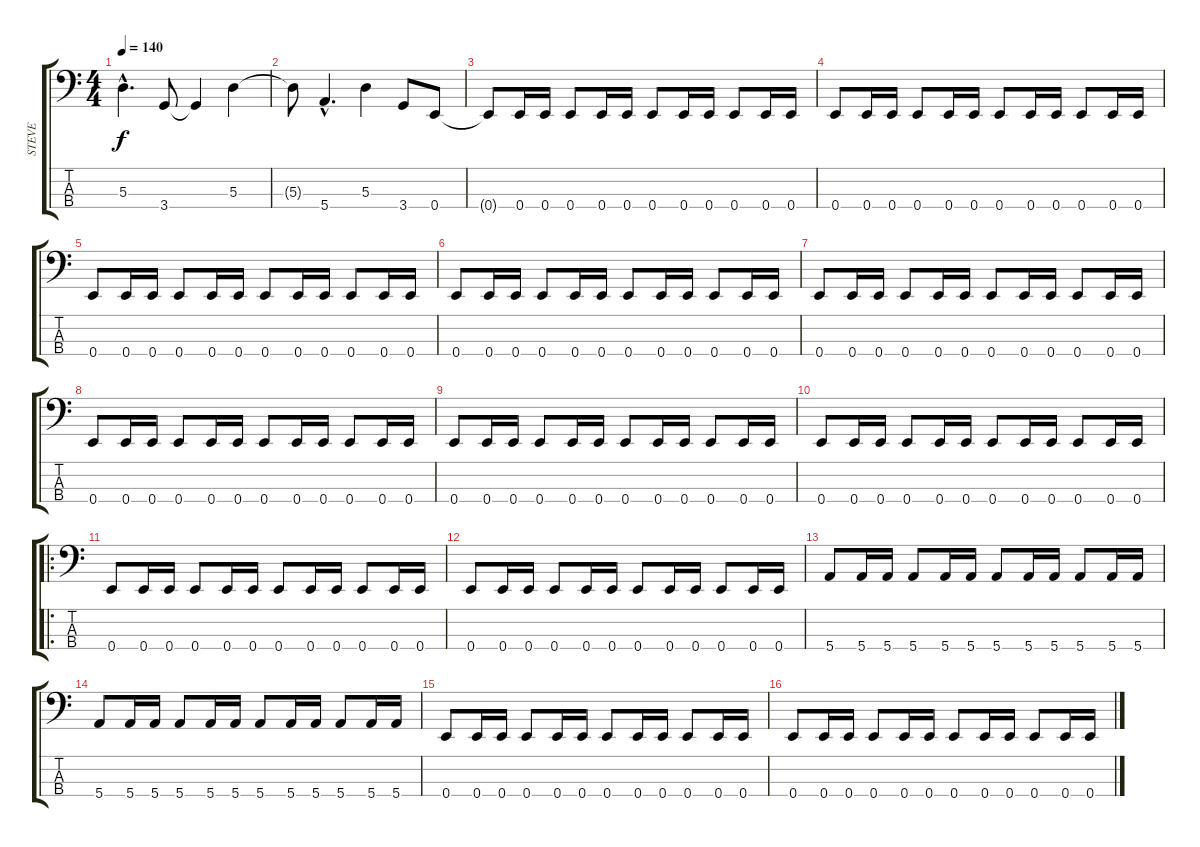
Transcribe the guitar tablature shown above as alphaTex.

\track ("STEVE" "STEVE") {instrument electricbassfinger}
\staff {score tabs}
\tuning (G2 D2 A1 E1) {hide}
\ts (4 4)
\tempo 140
\clef f4
\ks c
5.3{hac}.4{d dy f instrument electricbassfinger} 3.4.8 3.4{t}.4 5.3.4 |
5.3{t}.8 5.4{hac}.4{d} 5.3.4 3.4.8 0.4.8 |
0.4{t}.8 0.4.16 0.4.16 0.4.8 0.4.16 0.4.16 0.4.8 0.4.16 0.4.16 0.4.8 0.4.16 0.4.16 |
0.4.8 0.4.16 0.4.16 0.4.8 0.4.16 0.4.16 0.4.8 0.4.16 0.4.16 0.4.8 0.4.16 0.4.16 |
0.4.8 0.4.16 0.4.16 0.4.8 0.4.16 0.4.16 0.4.8 0.4.16 0.4.16 0.4.8 0.4.16 0.4.16 |
0.4.8 0.4.16 0.4.16 0.4.8 0.4.16 0.4.16 0.4.8 0.4.16 0.4.16 0.4.8 0.4.16 0.4.16 |
0.4.8 0.4.16 0.4.16 0.4.8 0.4.16 0.4.16 0.4.8 0.4.16 0.4.16 0.4.8 0.4.16 0.4.16 |
0.4.8 0.4.16 0.4.16 0.4.8 0.4.16 0.4.16 0.4.8 0.4.16 0.4.16 0.4.8 0.4.16 0.4.16 |
0.4.8 0.4.16 0.4.16 0.4.8 0.4.16 0.4.16 0.4.8 0.4.16 0.4.16 0.4.8 0.4.16 0.4.16 |
0.4.8 0.4.16 0.4.16 0.4.8 0.4.16 0.4.16 0.4.8 0.4.16 0.4.16 0.4.8 0.4.16 0.4.16 |
\ro
0.4.8 0.4.16 0.4.16 0.4.8 0.4.16 0.4.16 0.4.8 0.4.16 0.4.16 0.4.8 0.4.16 0.4.16 |
0.4.8 0.4.16 0.4.16 0.4.8 0.4.16 0.4.16 0.4.8 0.4.16 0.4.16 0.4.8 0.4.16 0.4.16 |
5.4.8 5.4.16 5.4.16 5.4.8 5.4.16 5.4.16 5.4.8 5.4.16 5.4.16 5.4.8 5.4.16 5.4.16 |
5.4.8 5.4.16 5.4.16 5.4.8 5.4.16 5.4.16 5.4.8 5.4.16 5.4.16 5.4.8 5.4.16 5.4.16 |
0.4.8 0.4.16 0.4.16 0.4.8 0.4.16 0.4.16 0.4.8 0.4.16 0.4.16 0.4.8 0.4.16 0.4.16 |
0.4.8 0.4.16 0.4.16 0.4.8 0.4.16 0.4.16 0.4.8 0.4.16 0.4.16 0.4.8 0.4.16 0.4.16
